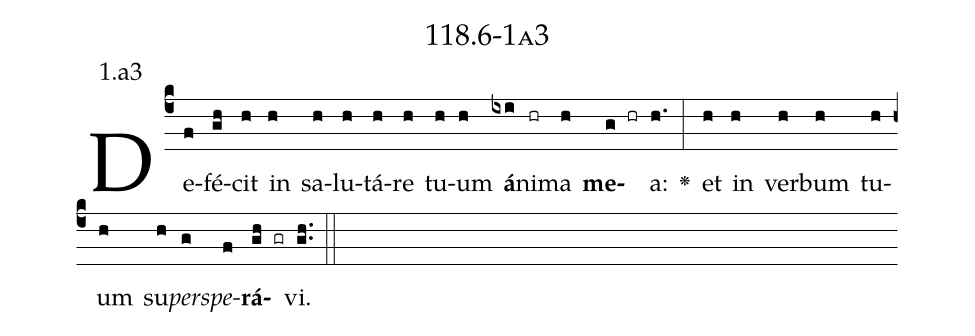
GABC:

name: 118.6-1a3;
annotation: 1.a3;
%%
(c4)De(f)fé(gh)cit(h) in(h) sa(h)lu(h)tá(h)re(h) tu(h)um(h) <b>á</b>(ixi)ni(hr)ma(h) <b>me</b>(g hr)a:(h.) <v>\greheightstar</v>(:) et(h) in(h) ver(h)bum(h) tu(h)um(h) su(h)<i>per</i>(g)<i>spe</i>(f)<b>rá</b>(gh gr)vi.(gh..) (::)


%E(h) u(h) o(g) u(f) a(gh) e.(gh..) (::)
